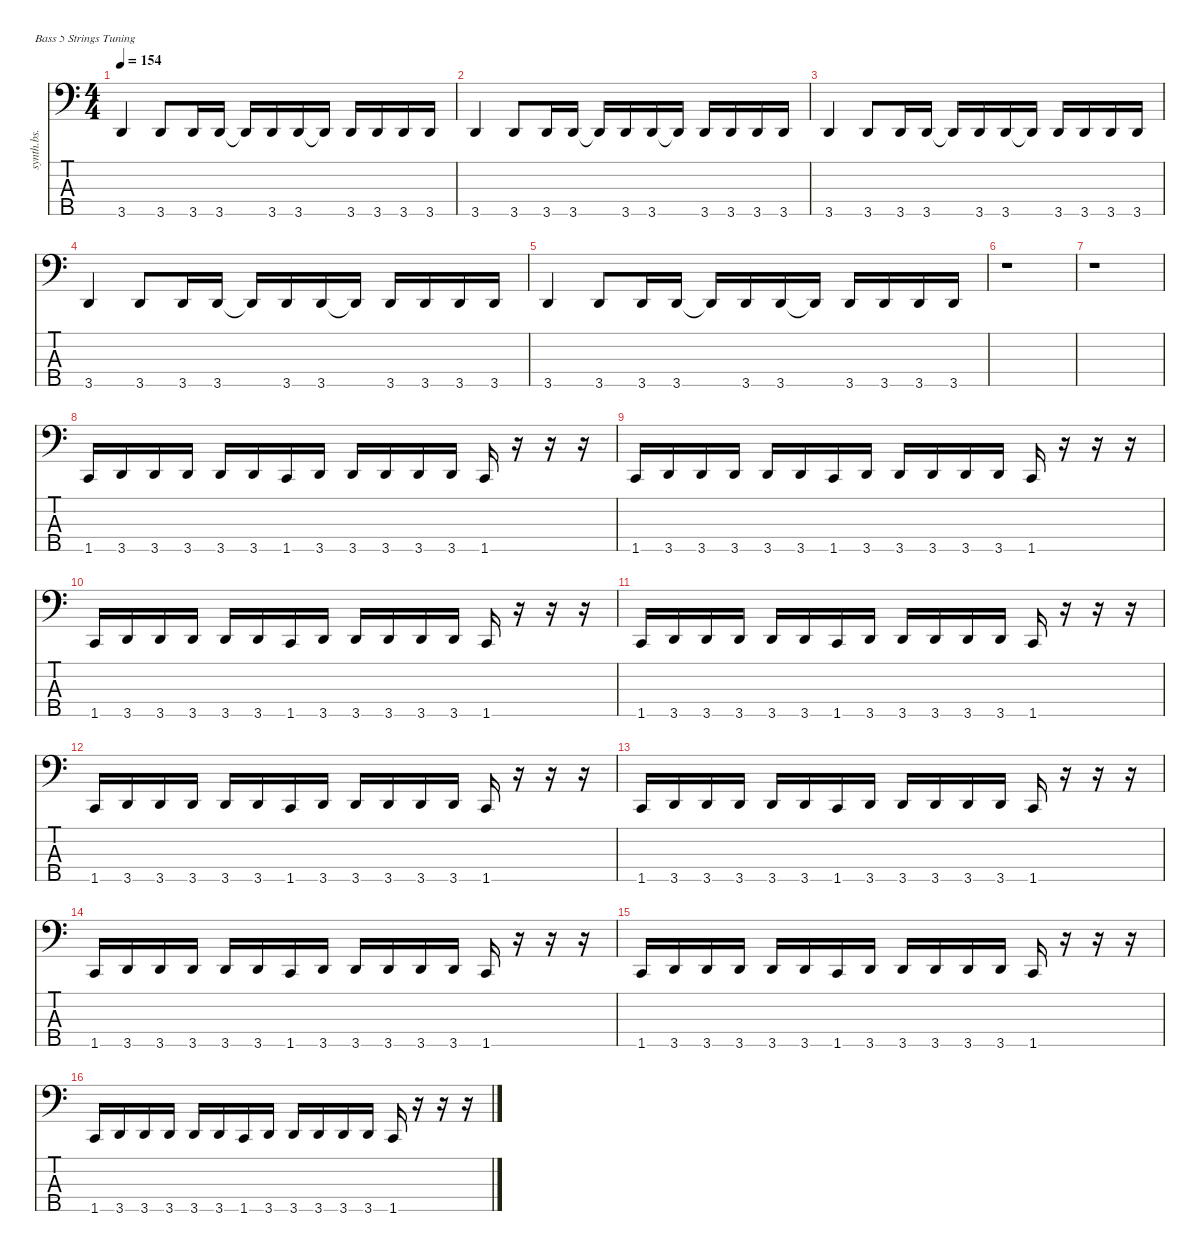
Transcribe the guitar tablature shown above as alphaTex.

\defaultSystemsLayout 4
\hideDynamics
\bracketExtendMode nobrackets
\otherSystemsTrackNameOrientation horizontal
\track ("Bass" "synth.bs.") {instrument synthbass2}
\staff {score tabs}
\tuning (G2 D2 A1 E1 B0)
\ts (4 4)
\tempo 154
\clef f4
\ks c
3.5.4{dy f beam Up} 3.5.8{beam Up} 3.5.16{beam Up} 3.5.16{beam Up} 3.5{t}.16{beam Up} 3.5.16{beam Up} 3.5.16{beam Up} 3.5{t}.16{beam Up} 3.5.16{beam Up} 3.5.16{beam Up} 3.5.16{beam Up} 3.5.16{beam Up} |
3.5.4{beam Up} 3.5.8{beam Up} 3.5.16{beam Up} 3.5.16{beam Up} 3.5{t}.16{beam Up} 3.5.16{beam Up} 3.5.16{beam Up} 3.5{t}.16{beam Up} 3.5.16{beam Up} 3.5.16{beam Up} 3.5.16{beam Up} 3.5.16{beam Up} |
3.5.4{beam Up} 3.5.8{beam Up} 3.5.16{beam Up} 3.5.16{beam Up} 3.5{t}.16{beam Up} 3.5.16{beam Up} 3.5.16{beam Up} 3.5{t}.16{beam Up} 3.5.16{beam Up} 3.5.16{beam Up} 3.5.16{beam Up} 3.5.16{beam Up} |
3.5.4{beam Up} 3.5.8{beam Up} 3.5.16{beam Up} 3.5.16{beam Up} 3.5{t}.16{beam Up} 3.5.16{beam Up} 3.5.16{beam Up} 3.5{t}.16{beam Up} 3.5.16{beam Up} 3.5.16{beam Up} 3.5.16{beam Up} 3.5.16{beam Up} |
3.5.4{beam Up} 3.5.8{beam Up} 3.5.16{beam Up} 3.5.16{beam Up} 3.5{t}.16{beam Up} 3.5.16{beam Up} 3.5.16{beam Up} 3.5{t}.16{beam Up} 3.5.16{beam Up} 3.5.16{beam Up} 3.5.16{beam Up} 3.5.16{beam Up} |
r.1{beam Down} |
r.1{beam Down} |
1.5.16{beam Up} 3.5.16{beam Up} 3.5.16{beam Up} 3.5.16{beam Up} 3.5.16{beam Up} 3.5.16{beam Up} 1.5.16{beam Up} 3.5.16{beam Up} 3.5.16{beam Up} 3.5.16{beam Up} 3.5.16{beam Up} 3.5.16{beam Up} 1.5.16{beam Up} r.16{beam Up} r.16{beam Up} r.16{beam Up} |
1.5.16{beam Up} 3.5.16{beam Up} 3.5.16{beam Up} 3.5.16{beam Up} 3.5.16{beam Up} 3.5.16{beam Up} 1.5.16{beam Up} 3.5.16{beam Up} 3.5.16{beam Up} 3.5.16{beam Up} 3.5.16{beam Up} 3.5.16{beam Up} 1.5.16{beam Up} r.16{beam Up} r.16{beam Up} r.16{beam Up} |
1.5.16{beam Up} 3.5.16{beam Up} 3.5.16{beam Up} 3.5.16{beam Up} 3.5.16{beam Up} 3.5.16{beam Up} 1.5.16{beam Up} 3.5.16{beam Up} 3.5.16{beam Up} 3.5.16{beam Up} 3.5.16{beam Up} 3.5.16{beam Up} 1.5.16{beam Up} r.16{beam Up} r.16{beam Up} r.16{beam Up} |
1.5.16{beam Up} 3.5.16{beam Up} 3.5.16{beam Up} 3.5.16{beam Up} 3.5.16{beam Up} 3.5.16{beam Up} 1.5.16{beam Up} 3.5.16{beam Up} 3.5.16{beam Up} 3.5.16{beam Up} 3.5.16{beam Up} 3.5.16{beam Up} 1.5.16{beam Up} r.16{beam Up} r.16{beam Up} r.16{beam Up} |
1.5.16{beam Up} 3.5.16{beam Up} 3.5.16{beam Up} 3.5.16{beam Up} 3.5.16{beam Up} 3.5.16{beam Up} 1.5.16{beam Up} 3.5.16{beam Up} 3.5.16{beam Up} 3.5.16{beam Up} 3.5.16{beam Up} 3.5.16{beam Up} 1.5.16{beam Up} r.16{beam Up} r.16{beam Up} r.16{beam Up} |
1.5.16{beam Up} 3.5.16{beam Up} 3.5.16{beam Up} 3.5.16{beam Up} 3.5.16{beam Up} 3.5.16{beam Up} 1.5.16{beam Up} 3.5.16{beam Up} 3.5.16{beam Up} 3.5.16{beam Up} 3.5.16{beam Up} 3.5.16{beam Up} 1.5.16{beam Up} r.16{beam Up} r.16{beam Up} r.16{beam Up} |
1.5.16{beam Up} 3.5.16{beam Up} 3.5.16{beam Up} 3.5.16{beam Up} 3.5.16{beam Up} 3.5.16{beam Up} 1.5.16{beam Up} 3.5.16{beam Up} 3.5.16{beam Up} 3.5.16{beam Up} 3.5.16{beam Up} 3.5.16{beam Up} 1.5.16{beam Up} r.16{beam Up} r.16{beam Up} r.16{beam Up} |
1.5.16{beam Up} 3.5.16{beam Up} 3.5.16{beam Up} 3.5.16{beam Up} 3.5.16{beam Up} 3.5.16{beam Up} 1.5.16{beam Up} 3.5.16{beam Up} 3.5.16{beam Up} 3.5.16{beam Up} 3.5.16{beam Up} 3.5.16{beam Up} 1.5.16{beam Up} r.16{beam Up} r.16{beam Up} r.16{beam Up} |
1.5.16{beam Up} 3.5.16{beam Up} 3.5.16{beam Up} 3.5.16{beam Up} 3.5.16{beam Up} 3.5.16{beam Up} 1.5.16{beam Up} 3.5.16{beam Up} 3.5.16{beam Up} 3.5.16{beam Up} 3.5.16{beam Up} 3.5.16{beam Up} 1.5.16{beam Up} r.16{beam Up} r.16{beam Up} r.16{beam Up}
